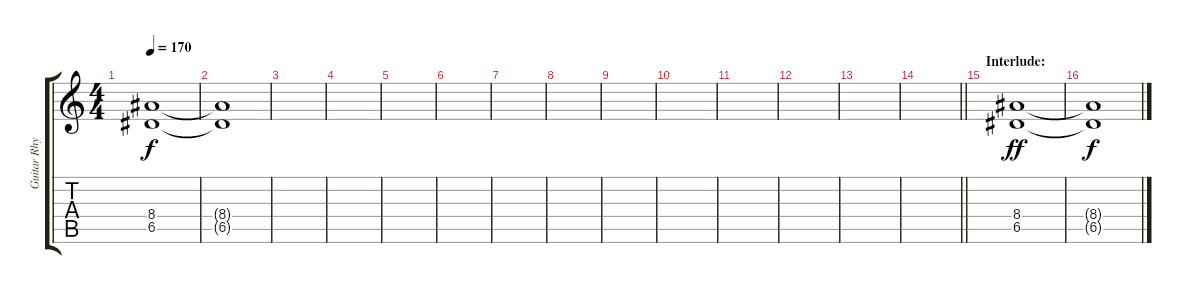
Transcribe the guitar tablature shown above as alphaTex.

\track ("Guitar Rhythm" "Guitar Rhy") {instrument distortionguitar}
\staff {score tabs}
\tuning (E4 B3 G3 D3 A2 E2) {hide}
\ts (4 4)
\tempo 170
\clef g2
\ks c
(8.4{t} 6.5{t}).1{dy f volume 8} |
(8.4{t} 6.5{t}).1{volume 4} |
|
|
|
|
|
|
|
|
|
|
|
\barLineRight lightlight
|
\section ("" "Interlude:")
(8.4 6.5).1{dy ff volume 8} |
(8.4{t} 6.5{t}).1{dy f}
